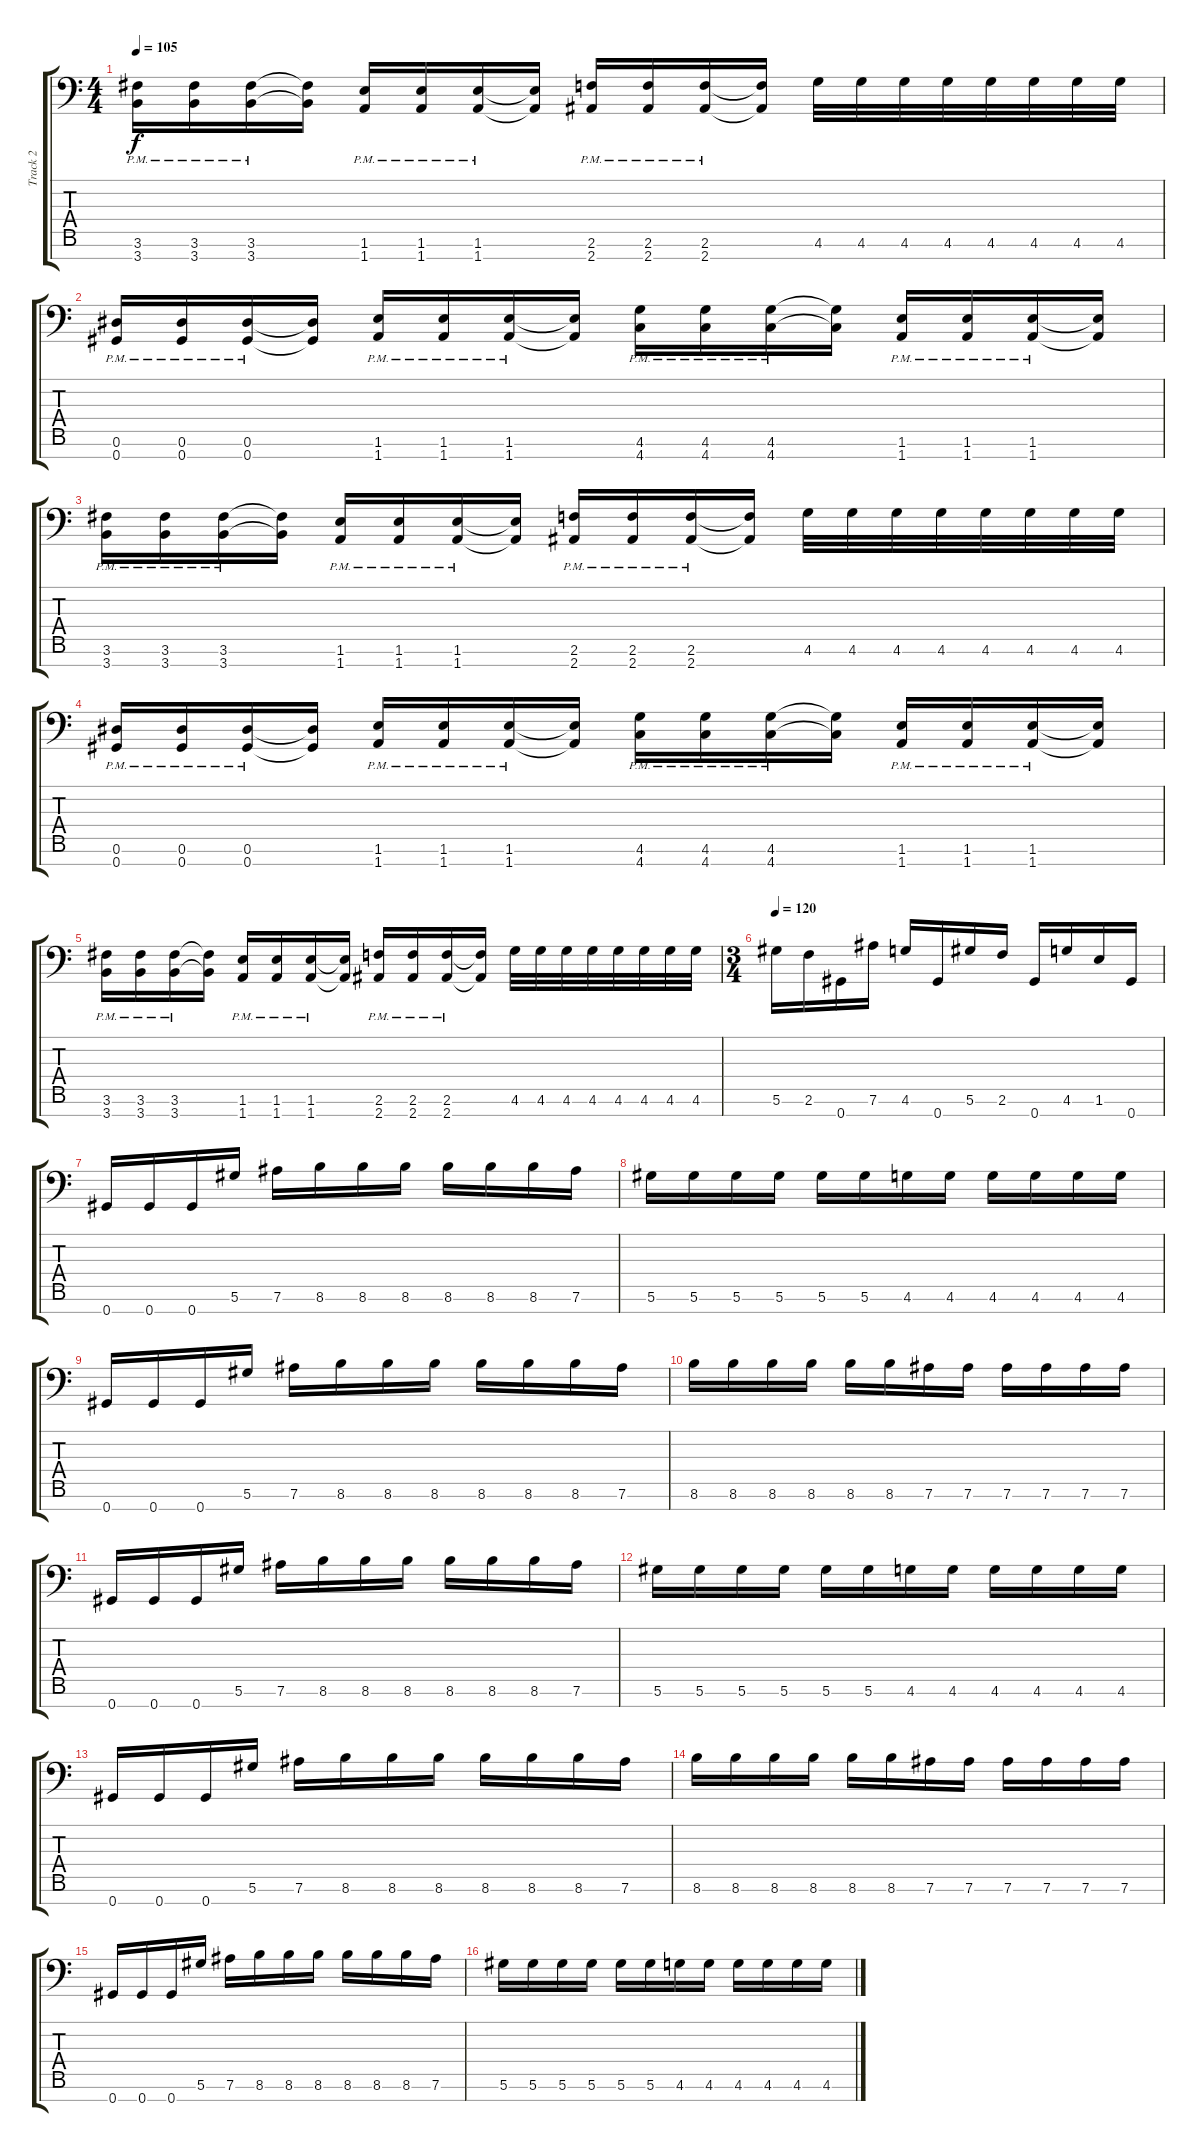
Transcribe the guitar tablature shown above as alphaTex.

\track ("Track 2" "Track 2") {instrument overdrivenguitar}
\staff {score tabs}
\tuning (Eb4 Bb3 Gb3 Db3 Ab2 Eb2 Ab1) {hide}
\ts (4 4)
\tempo 105
\clef f4
\ks c
(3.6{pm} 3.7{pm}).16{dy f} (3.6{pm} 3.7{pm}).16 (3.6{pm} 3.7{pm}).16 (3.6{t} 3.7{t}).16 (1.6{pm} 1.7{pm}).16 (1.6{pm} 1.7{pm}).16 (1.6{pm} 1.7{pm}).16 (1.6{t} 1.7{t}).16 (2.6{pm} 2.7{pm}).16 (2.6{pm} 2.7{pm}).16 (2.6{pm} 2.7{pm}).16 (2.6{t} 2.7{t}).16 4.6.32 4.6.32 4.6.32 4.6.32 4.6.32 4.6.32 4.6.32 4.6.32 |
(0.6{pm} 0.7{pm}).16 (0.6{pm} 0.7{pm}).16 (0.6{pm} 0.7{pm}).16 (0.6{t} 0.7{t}).16 (1.6{pm} 1.7{pm}).16 (1.6{pm} 1.7{pm}).16 (1.6{pm} 1.7{pm}).16 (1.6{t} 1.7{t}).16 (4.6{pm} 4.7{pm}).16 (4.6{pm} 4.7{pm}).16 (4.6{pm} 4.7{pm}).16 (4.6{t} 4.7{t}).16 (1.6{pm} 1.7{pm}).16 (1.6{pm} 1.7{pm}).16 (1.6{pm} 1.7{pm}).16 (1.6{t} 1.7{t}).16 |
(3.6{pm} 3.7{pm}).16 (3.6{pm} 3.7{pm}).16 (3.6{pm} 3.7{pm}).16 (3.6{t} 3.7{t}).16 (1.6{pm} 1.7{pm}).16 (1.6{pm} 1.7{pm}).16 (1.6{pm} 1.7{pm}).16 (1.6{t} 1.7{t}).16 (2.6{pm} 2.7{pm}).16 (2.6{pm} 2.7{pm}).16 (2.6{pm} 2.7{pm}).16 (2.6{t} 2.7{t}).16 4.6.32 4.6.32 4.6.32 4.6.32 4.6.32 4.6.32 4.6.32 4.6.32 |
(0.6{pm} 0.7{pm}).16 (0.6{pm} 0.7{pm}).16 (0.6{pm} 0.7{pm}).16 (0.6{t} 0.7{t}).16 (1.6{pm} 1.7{pm}).16 (1.6{pm} 1.7{pm}).16 (1.6{pm} 1.7{pm}).16 (1.6{t} 1.7{t}).16 (4.6{pm} 4.7{pm}).16 (4.6{pm} 4.7{pm}).16 (4.6{pm} 4.7{pm}).16 (4.6{t} 4.7{t}).16 (1.6{pm} 1.7{pm}).16 (1.6{pm} 1.7{pm}).16 (1.6{pm} 1.7{pm}).16 (1.6{t} 1.7{t}).16 |
(3.6{pm} 3.7{pm}).16 (3.6{pm} 3.7{pm}).16 (3.6{pm} 3.7{pm}).16 (3.6{t} 3.7{t}).16 (1.6{pm} 1.7{pm}).16 (1.6{pm} 1.7{pm}).16 (1.6{pm} 1.7{pm}).16 (1.6{t} 1.7{t}).16 (2.6{pm} 2.7{pm}).16 (2.6{pm} 2.7{pm}).16 (2.6{pm} 2.7{pm}).16 (2.6{t} 2.7{t}).16 4.6.32 4.6.32 4.6.32 4.6.32 4.6.32 4.6.32 4.6.32 4.6.32 |
\ts (3 4)
\tempo 120
5.6.16 2.6.16 0.7.16 7.6.16 4.6.16 0.7.16 5.6.16 2.6.16 0.7.16 4.6.16 1.6.16 0.7.16 |
0.7.16 0.7.16 0.7.16 5.6.16 7.6.16 8.6.16 8.6.16 8.6.16 8.6.16 8.6.16 8.6.16 7.6.16 |
5.6.16 5.6.16 5.6.16 5.6.16 5.6.16 5.6.16 4.6.16 4.6.16 4.6.16 4.6.16 4.6.16 4.6.16 |
0.7.16 0.7.16 0.7.16 5.6.16 7.6.16 8.6.16 8.6.16 8.6.16 8.6.16 8.6.16 8.6.16 7.6.16 |
8.6.16 8.6.16 8.6.16 8.6.16 8.6.16 8.6.16 7.6.16 7.6.16 7.6.16 7.6.16 7.6.16 7.6.16 |
0.7.16 0.7.16 0.7.16 5.6.16 7.6.16 8.6.16 8.6.16 8.6.16 8.6.16 8.6.16 8.6.16 7.6.16 |
5.6.16 5.6.16 5.6.16 5.6.16 5.6.16 5.6.16 4.6.16 4.6.16 4.6.16 4.6.16 4.6.16 4.6.16 |
0.7.16 0.7.16 0.7.16 5.6.16 7.6.16 8.6.16 8.6.16 8.6.16 8.6.16 8.6.16 8.6.16 7.6.16 |
8.6.16 8.6.16 8.6.16 8.6.16 8.6.16 8.6.16 7.6.16 7.6.16 7.6.16 7.6.16 7.6.16 7.6.16 |
0.7.16 0.7.16 0.7.16 5.6.16 7.6.16 8.6.16 8.6.16 8.6.16 8.6.16 8.6.16 8.6.16 7.6.16 |
5.6.16 5.6.16 5.6.16 5.6.16 5.6.16 5.6.16 4.6.16 4.6.16 4.6.16 4.6.16 4.6.16 4.6.16
